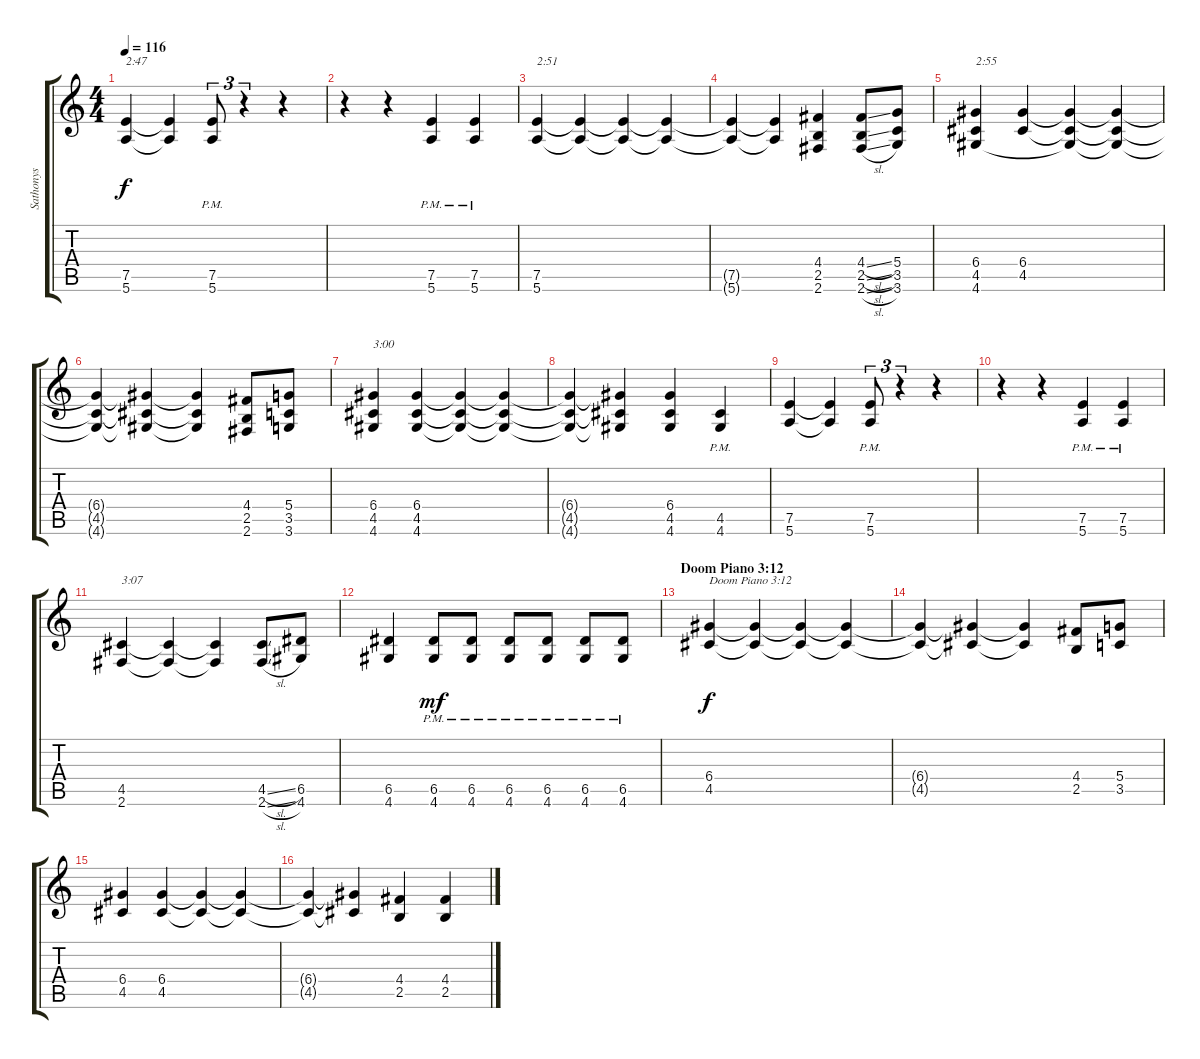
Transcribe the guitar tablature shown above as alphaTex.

\track ("Sathonys" "Sathonys") {instrument distortionguitar}
\staff {score tabs}
\tuning (E4 B3 G3 D3 A2 E2) {hide}
\ts (4 4)
\tempo 116
\clef g2
\ks c
(7.5 5.6).4{txt "2:47" dy f} (7.5{t} 5.6{t}).4 (7.5{pm} 5.6{pm}).8{tu (3 2)} r.4{tu (3 2)} r.4 |
r.4 r.4 (7.5{pm} 5.6{pm}).4 (7.5{pm} 5.6{pm}).4 |
(7.5 5.6).4{txt "2:51"} (7.5{t} 5.6{t}).4 (7.5{t} 5.6{t}).4 (7.5{t} 5.6{t}).4 |
(7.5{t} 5.6{t}).4 (7.5{t} 5.6{t}).4 (4.4 2.5 2.6).4 (4.4{sl} 2.5{sl} 2.6{sl}).8 (5.4 3.5 3.6).8 |
(6.4 4.5 4.6).4{txt "2:55"} (6.4 4.5).4 (6.4{t} 4.5{t} 4.6{t}).4 (6.4{t} 4.5{t} 4.6{t}).4 |
(6.4{t} 4.5{t} 4.6{t}).4 (6.4{t} 4.5{t} 4.6{t}).4 (6.4{t} 4.5{t} 4.6{t}).4 (4.4 2.5 2.6).8 (5.4 3.5 3.6).8 |
(6.4 4.5 4.6).4{txt "3:00"} (6.4 4.5 4.6).4 (6.4{t} 4.5{t} 4.6{t}).4 (6.4{t} 4.5{t} 4.6{t}).4 |
(6.4{t} 4.5{t} 4.6{t}).4 (6.4{t} 4.5{t} 4.6{t}).4 (6.4 4.5 4.6).4 (4.5{pm} 4.6{pm}).4 |
(7.5 5.6).4 (7.5{t} 5.6{t}).4 (7.5{pm} 5.6{pm}).8{tu (3 2)} r.4{tu (3 2)} r.4 |
r.4 r.4 (7.5{pm} 5.6{pm}).4 (7.5{pm} 5.6{pm}).4 |
(4.5 2.6).4{txt "3:07"} (4.5{t} 2.6{t}).4 (4.5{t} 2.6{t}).4 (4.5{sl} 2.6{sl}).8 (6.5 4.6).8 |
(6.5 4.6).4 (6.5{pm} 4.6{pm}).8{dy mf} (6.5{pm} 4.6{pm}).8 (6.5{pm} 4.6{pm}).8 (6.5{pm} 4.6{pm}).8 (6.5{pm} 4.6{pm}).8 (6.5{pm} 4.6{pm}).8 |
\section ("" "Doom Piano 3:12")
(6.4 4.5).4{txt "Doom Piano 3:12" dy f} (6.4{t} 4.5{t}).4 (6.4{t} 4.5{t}).4 (6.4{t} 4.5{t}).4 |
(6.4{t} 4.5{t}).4 (6.4{t} 4.5{t}).4 (6.4{t} 4.5{t}).4 (4.4 2.5).8 (5.4 3.5).8 |
(6.4 4.5).4 (6.4 4.5).4 (6.4{t} 4.5{t}).4 (6.4{t} 4.5{t}).4 |
(6.4{t} 4.5{t}).4 (6.4{t} 4.5{t}).4 (4.4 2.5).4 (4.4 2.5).4
